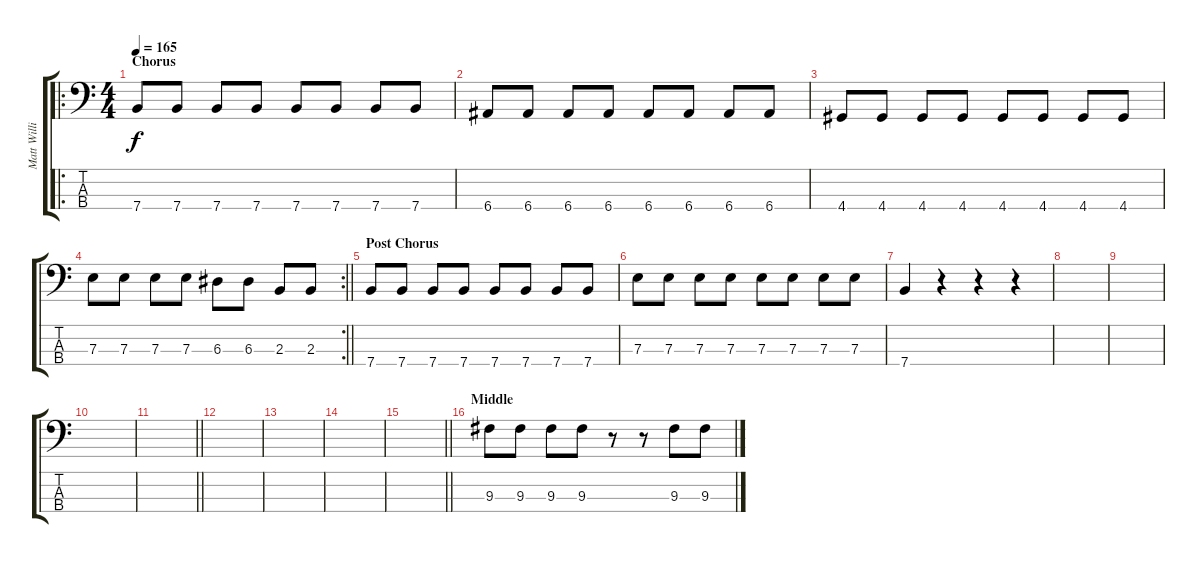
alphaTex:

\track ("Matt Willis" "Matt Willi") {instrument electricbasspick}
\staff {score tabs}
\tuning (G2 D2 A1 E1) {hide}
\ro
\ts (4 4)
\section ("" "Chorus")
\tempo 165
\clef f4
\ks c
7.4.8{dy f} 7.4.8 7.4.8 7.4.8 7.4.8 7.4.8 7.4.8 7.4.8 |
6.4.8 6.4.8 6.4.8 6.4.8 6.4.8 6.4.8 6.4.8 6.4.8 |
4.4.8 4.4.8 4.4.8 4.4.8 4.4.8 4.4.8 4.4.8 4.4.8 |
\rc 2
\barLineRight lightlight
7.3.8 7.3.8 7.3.8 7.3.8 6.3.8 6.3.8 2.3.8 2.3.8 |
\section ("" "Post Chorus")
7.4.8 7.4.8 7.4.8 7.4.8 7.4.8 7.4.8 7.4.8 7.4.8 |
7.3.8 7.3.8 7.3.8 7.3.8 7.3.8 7.3.8 7.3.8 7.3.8 |
7.4.4 r.4 r.4 r.4 |
|
|
|
\barLineRight lightlight
|
|
|
|
\barLineRight lightlight
|
\section ("" "Middle")
9.3.8 9.3.8 9.3.8 9.3.8 r.8 r.8 9.3.8 9.3.8
